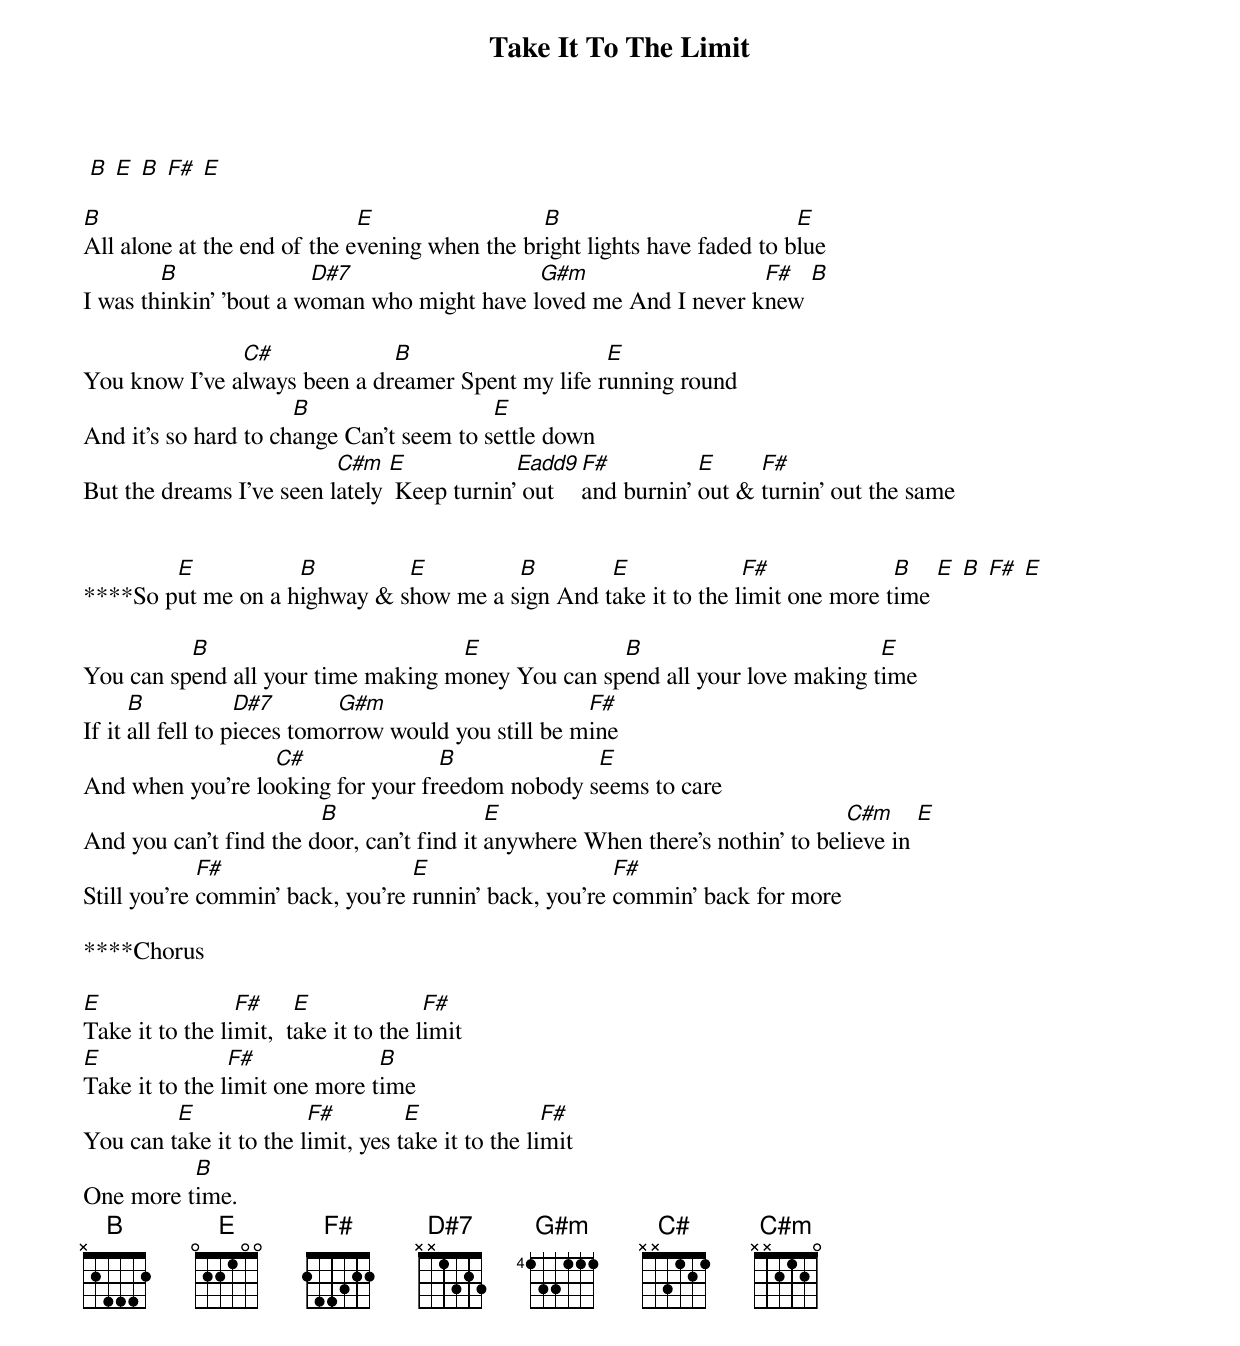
{title:Take It To The Limit}

 [B] [E] [B] [F#] [E]

[B]All alone at the end of the e[E]vening when the br[B]ight lights have faded to b[E]lue
I was th[B]inkin' 'bout a w[D#7]oman who might have l[G#m]oved me And I never k[F#]new [B]

You know I've a[C#]lways been a dr[B]eamer Spent my life r[E]unning round
And it's so hard to ch[B]ange Can't seem to s[E]ettle down
But the dreams I've seen l[C#m]ately [E] Keep turnin'[Eadd9] out [F#]and burnin' [E]out & [F#]turnin' out the same


****So p[E]ut me on a h[B]ighway & s[E]how me a s[B]ign And t[E]ake it to the l[F#]imit one more t[B]ime [E] [B] [F#] [E]

You can sp[B]end all your time making m[E]oney You can sp[B]end all your love making t[E]ime
If it [B]all fell to p[D#7]ieces tomo[G#m]rrow would you still be m[F#]ine
And when you're lo[C#]oking for your fr[B]eedom nobody s[E]eems to care
And you can't find the d[B]oor, can't find it [E]anywhere When there's nothin' to bel[C#m]ieve in [E]
Still you're [F#]commin' back, you're [E]runnin' back, you're [F#]commin' back for more

****Chorus

[E]Take it to the li[F#]mit,  t[E]ake it to the l[F#]imit
[E]Take it to the l[F#]imit one more t[B]ime
You can t[E]ake it to the l[F#]imit, yes t[E]ake it to the li[F#]mit
One more t[B]ime.
